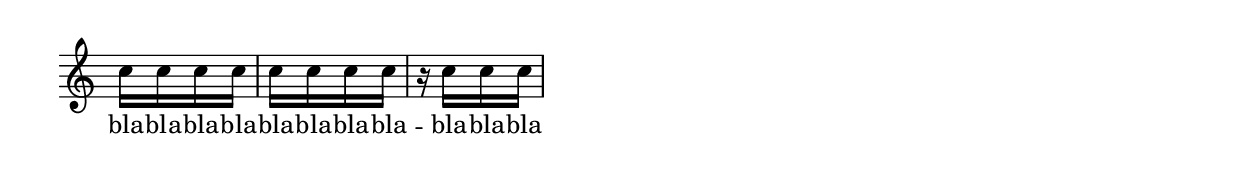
\version "2.3.22"

\header {

    texidoc = "Hyphens are print at the beginning of the line only when
they go past the first note. "

    }

\score {
<<     \new Staff \relative c'' { \time 1/4 c16[ c c  c]
\time 1/4
c16[ c c c]
\time 1/4
r c16[ c c]

}
     \new Lyrics \lyricmode {
	bla16 -- bla -- bla -- bla --
	bla -- bla -- bla -- bla8 --
	       bla16 -- bla -- bla 
       }>>
    \layout   {
	indent = 0.0 \cm
	linewidth = 3.4 \cm

	\context {
	    \Staff \remove "Time_signature_engraver"
	}
	
    }
      
}

	
